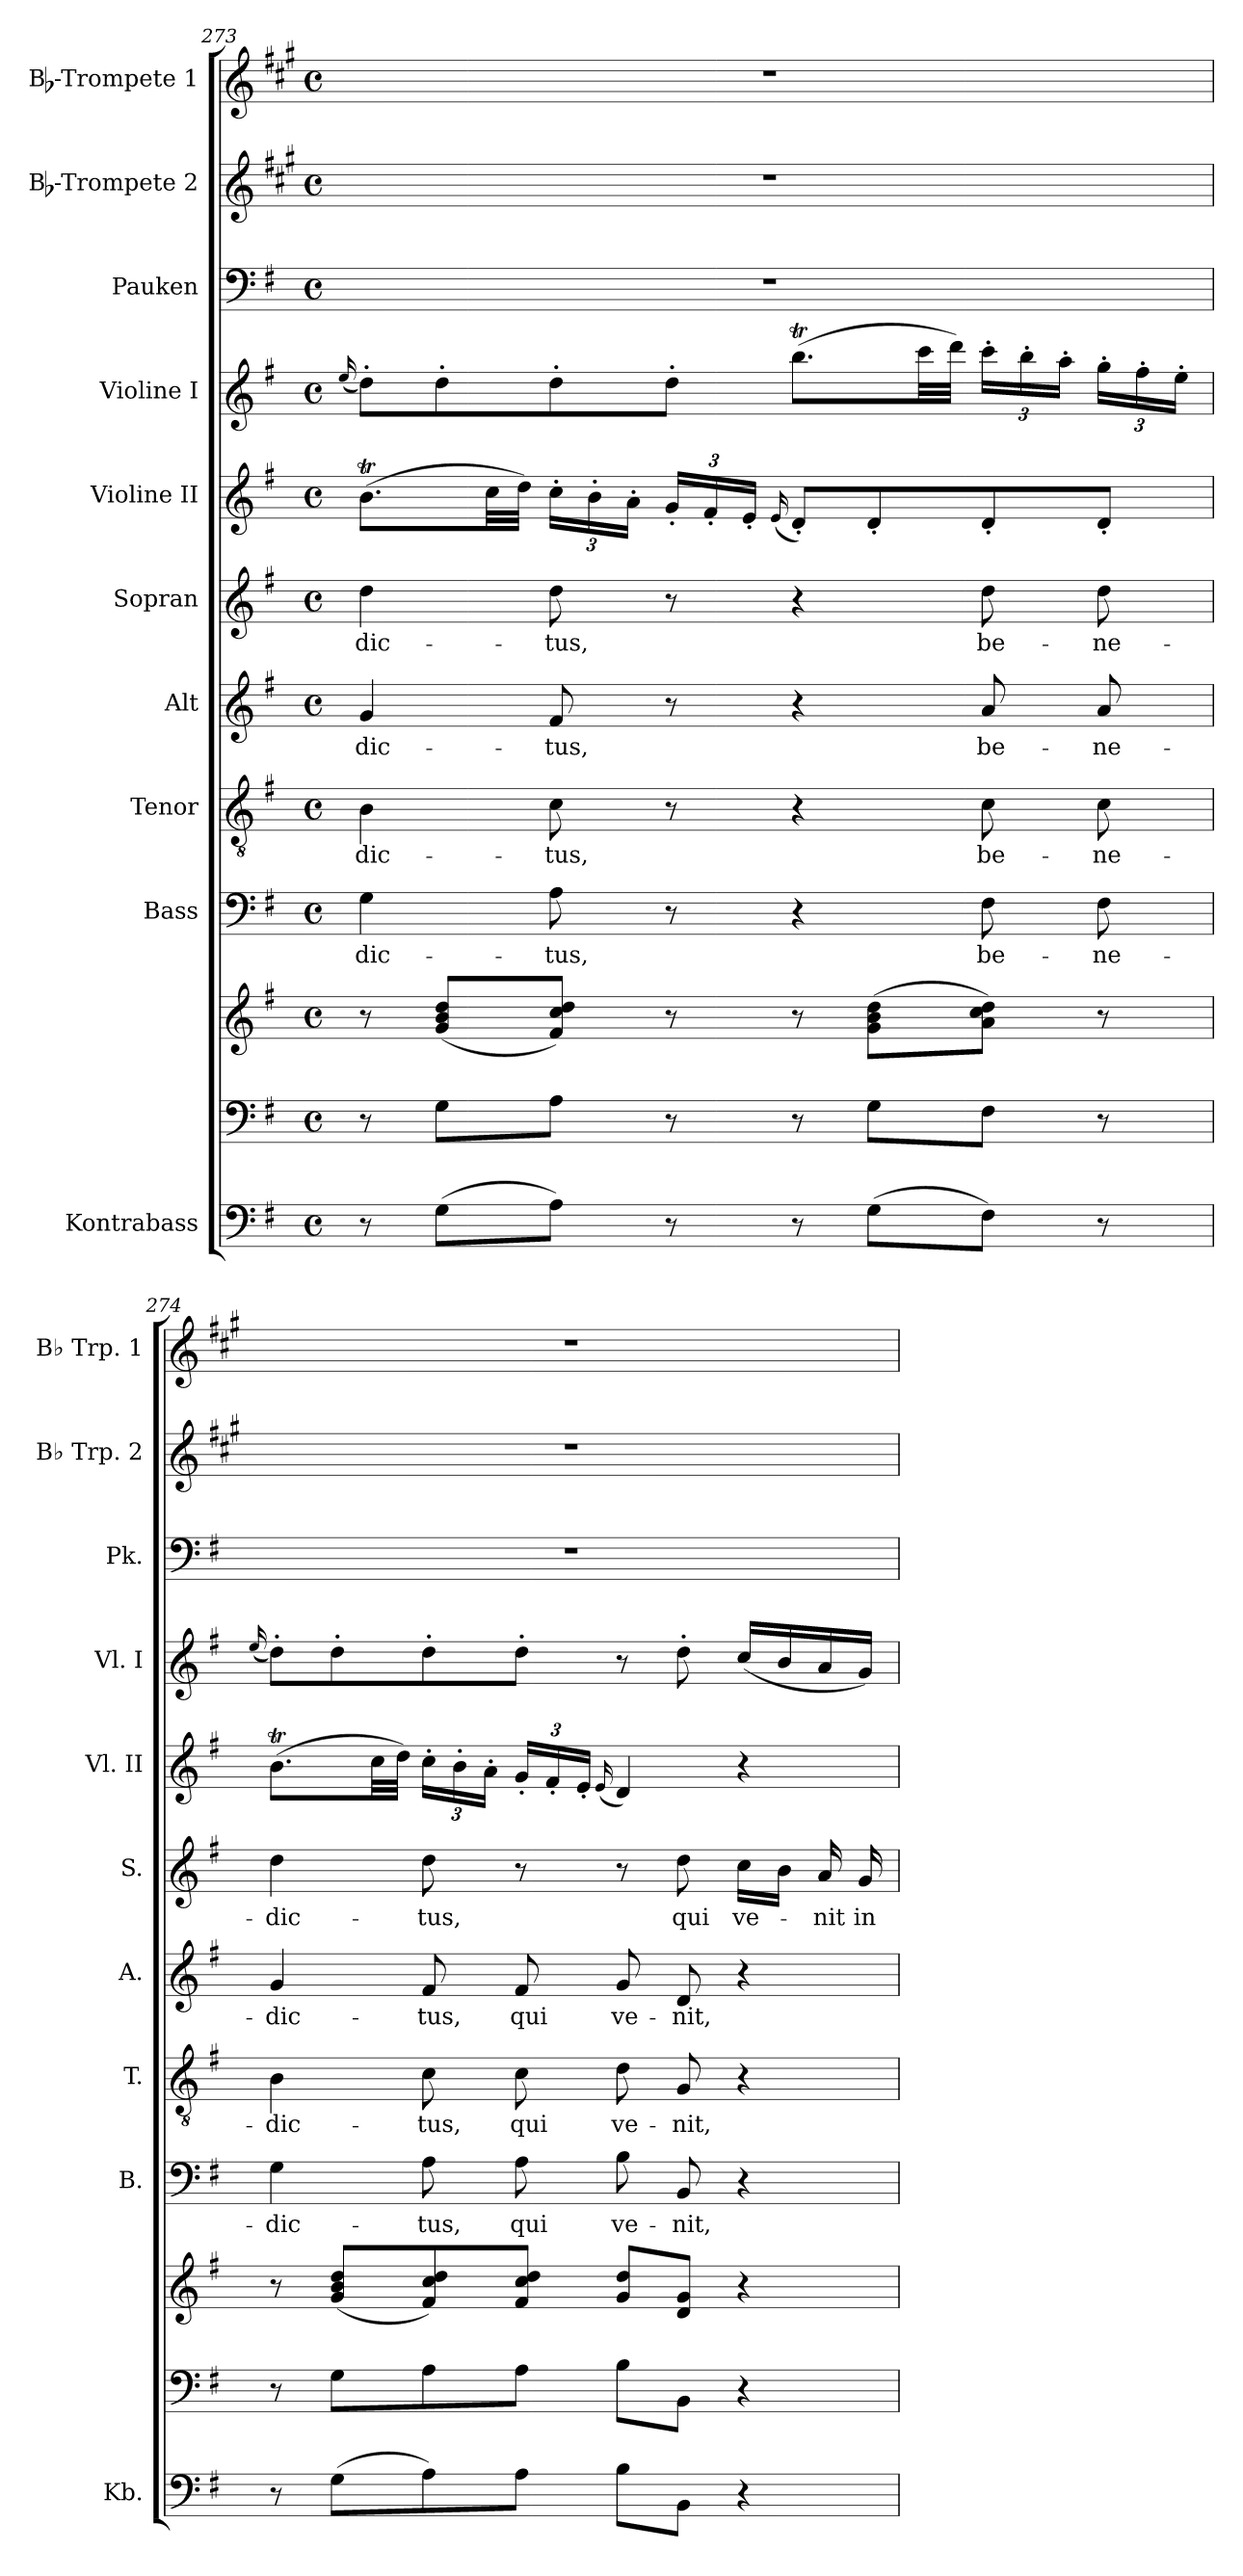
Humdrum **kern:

**kern	**kern	**kern	**kern	**text	**kern	**text	**kern	**text	**kern	**text	**kern	**kern	**kern	**kern	**kern
*part11	*part10	*part10	*part9	*part9	*part8	*part8	*part7	*part7	*part6	*part6	*part5	*part4	*part3	*part2	*part1
*staff12	*staff11	*staff10	*staff9	*staff9	*staff8	*staff8	*staff7	*staff7	*staff6	*staff6	*staff5	*staff4	*staff3	*staff2	*staff1
*I"Kontrabass	*	*	*I"Bass	*	*I"Tenor	*	*I"Alt	*	*I"Sopran	*	*I"Violine II	*I"Violine I	*I"Pauken	*I"Bb-Trompete 2	*I"Bb-Trompete 1
*I'Kb.	*	*	*I'B.	*	*I'T.	*	*I'A.	*	*I'S.	*	*I'Vl. II	*I'Vl. I	*I'Pk.	*I'Bb Trp. 2	*I'Bb Trp. 1
!!LO:PB:g=z
*clefF4	*clefF4	*clefG2	*clefF4	*	*clefGv2	*	*clefG2	*	*clefG2	*	*clefG2	*clefG2	*clefF4	*clefG2	*clefG2
*ITrd7c12	*	*	*	*	*	*	*	*	*	*	*	*	*	*ITrd1c2	*ITrd1c2
*k[f#]	*k[f#]	*k[f#]	*k[f#]	*	*k[f#]	*	*k[f#]	*	*k[f#]	*	*k[f#]	*k[f#]	*k[f#]	*k[f#]	*k[f#]
*G:	*G:	*G:	*G:	*	*G:	*	*G:	*	*G:	*	*G:	*G:	*G:	*G:	*G:
*M4/4	*M4/4	*M4/4	*M4/4	*	*M4/4	*	*M4/4	*	*M4/4	*	*M4/4	*M4/4	*M4/4	*M4/4	*M4/4
*met(c)	*met(c)	*met(c)	*met(c)	*	*met(c)	*	*met(c)	*	*met(c)	*	*met(c)	*met(c)	*met(c)	*met(c)	*met(c)
=273	=273	=273	=273	=273	=273	=273	=273	=273	=273	=273	=273	=273	=273	=273	=273
.	.	.	.	.	.	.	.	.	.	.	.	(<16qqee/	.	.	.
!	!	!	!	!LO:LY:b	!	!LO:LY:b	!	!LO:LY:b	!	!LO:LY:b	!	!	!	!	!
8r	8r	8r	4G\	-dic-	4B\	-dic-	4g/	-dic-	4dd\	-dic-	(>8.bt\L	8dd'>\L)	1r	1r	1r
(>8GG\L	8G\L	(<8g/ 8b/ 8dd/L	.	.	.	.	.	.	.	.	.	8dd'>\	.	.	.
.	.	.	.	.	.	.	.	.	.	.	32cc\LL	.	.	.	.
.	.	.	.	.	.	.	.	.	.	.	32dd\JJJ)	.	.	.	.
!	!	!	!	!LO:LY:b	!	!LO:LY:b	!	!LO:LY:b	!	!LO:LY:b	!	!	!	!	!
8AA\J)	8A\J	8f#/ 8cc/ 8dd/J)	8A\	-tus,	8c\	-tus,	8f#/	-tus,	8dd\	-tus,	24cc'>\LL	8dd'>\	.	.	.
.	.	.	.	.	.	.	.	.	.	.	24b'>\	.	.	.	.
.	.	.	.	.	.	.	.	.	.	.	24a'>\JJ	.	.	.	.
8r	8r	8r	8r	.	8r	.	8r	.	8r	.	24g'</LL	8dd'>\J	.	.	.
.	.	.	.	.	.	.	.	.	.	.	24f#'</	.	.	.	.
.	.	.	.	.	.	.	.	.	.	.	24e'</JJ	.	.	.	.
.	.	.	.	.	.	.	.	.	.	.	(<16qqe/	.	.	.	.
8r	8r	8r	4r	.	4r	.	4r	.	4r	.	8d'</L)	(>8.bbt\L	.	.	.
(>8GG\L	8G\L	(>8g\ 8b\ 8dd\L	.	.	.	.	.	.	.	.	8d'</	.	.	.	.
.	.	.	.	.	.	.	.	.	.	.	.	32ccc\LL	.	.	.
.	.	.	.	.	.	.	.	.	.	.	.	32ddd\JJJ)	.	.	.
!	!	!	!	!LO:LY:b	!	!LO:LY:b	!	!LO:LY:b	!	!LO:LY:b	!	!	!	!	!
8FF#\J)	8F#\J	8a\ 8cc\ 8dd\J)	8F#\	be-	8c\	be-	8a/	be-	8dd\	be-	8d'</	24ccc'>\LL	.	.	.
.	.	.	.	.	.	.	.	.	.	.	.	24bb'>\	.	.	.
.	.	.	.	.	.	.	.	.	.	.	.	24aa'>\JJ	.	.	.
!	!	!	!	!LO:LY:b	!	!LO:LY:b	!	!LO:LY:b	!	!LO:LY:b	!	!	!	!	!
8r	8r	8r	8F#\	-ne-	8c\	-ne-	8a/	-ne-	8dd\	-ne-	8d'</J	24gg'>\LL	.	.	.
.	.	.	.	.	.	.	.	.	.	.	.	24ff#'>\	.	.	.
.	.	.	.	.	.	.	.	.	.	.	.	24ee'>\JJ	.	.	.
=274	=274	=274	=274	=274	=274	=274	=274	=274	=274	=274	=274	=274	=274	=274	=274
.	.	.	.	.	.	.	.	.	.	.	.	(<16qqee/	.	.	.
!	!	!	!	!LO:LY:b	!	!LO:LY:b	!	!LO:LY:b	!	!LO:LY:b	!	!	!	!	!
8r	8r	8r	4G\	-dic-	4B\	-dic-	4g/	-dic-	4dd\	-dic-	(>8.bt\L	8dd'>\L)	1r	1r	1r
(>8GG\L	8G\L	(<8g/ 8b/ 8dd/L	.	.	.	.	.	.	.	.	.	8dd'>\	.	.	.
.	.	.	.	.	.	.	.	.	.	.	32cc\LL	.	.	.	.
.	.	.	.	.	.	.	.	.	.	.	32dd\JJJ)	.	.	.	.
!	!	!	!	!LO:LY:b	!	!LO:LY:b	!	!LO:LY:b	!	!LO:LY:b	!	!	!	!	!
8AA\)	8A\	8f#/ 8cc/ 8dd/)	8A\	-tus,	8c\	-tus,	8f#/	-tus,	8dd\	-tus,	24cc'>\LL	8dd'>\	.	.	.
.	.	.	.	.	.	.	.	.	.	.	24b'>\	.	.	.	.
.	.	.	.	.	.	.	.	.	.	.	24a'>\JJ	.	.	.	.
!	!	!	!	!LO:LY:b	!	!LO:LY:b	!	!LO:LY:b	!	!	!	!	!	!	!
8AA\J	8A\J	8f#/ 8cc/ 8dd/J	8A\	qui	8c\	qui	8f#/	qui	8r	.	24g'</LL	8dd'>\J	.	.	.
.	.	.	.	.	.	.	.	.	.	.	24f#'</	.	.	.	.
.	.	.	.	.	.	.	.	.	.	.	24e'</JJ	.	.	.	.
.	.	.	.	.	.	.	.	.	.	.	(<16qqe/	.	.	.	.
!	!	!	!	!LO:LY:b	!	!LO:LY:b	!	!LO:LY:b	!	!	!	!	!	!	!
8BB\L	8B\L	8g/ 8dd/L	8B\	ve-	8d\	ve-	8g/	ve-	8r	.	4d/)	8r	.	.	.
!	!	!	!	!LO:LY:b	!	!LO:LY:b	!	!LO:LY:b	!	!LO:LY:b	!	!	!	!	!
8BBB\J	8BB\J	8d/ 8g/J	8BB/	-nit,	8G/	-nit,	8d/	-nit,	8dd\	qui	.	8dd'>\	.	.	.
!	!	!	!	!	!	!	!	!	!	!LO:LY:b	!	!	!	!	!
4r	4r	4r	4r	.	4r	.	4r	.	16cc\LL	ve-	4r	(<16cc/LL	.	.	.
.	.	.	.	.	.	.	.	.	16b\JJ	.	.	16b/	.	.	.
!	!	!	!	!	!	!	!	!	!	!LO:LY:b	!	!	!	!	!
.	.	.	.	.	.	.	.	.	16a/	-nit	.	16a/	.	.	.
!	!	!	!	!	!	!	!	!	!	!LO:LY:b	!	!	!	!	!
.	.	.	.	.	.	.	.	.	16g/	in	.	16g/JJ)	.	.	.
=	=	=	=	=	=	=	=	=	=	=	=	=	=	=	=
*-	*-	*-	*-	*-	*-	*-	*-	*-	*-	*-	*-	*-	*-	*-	*-
